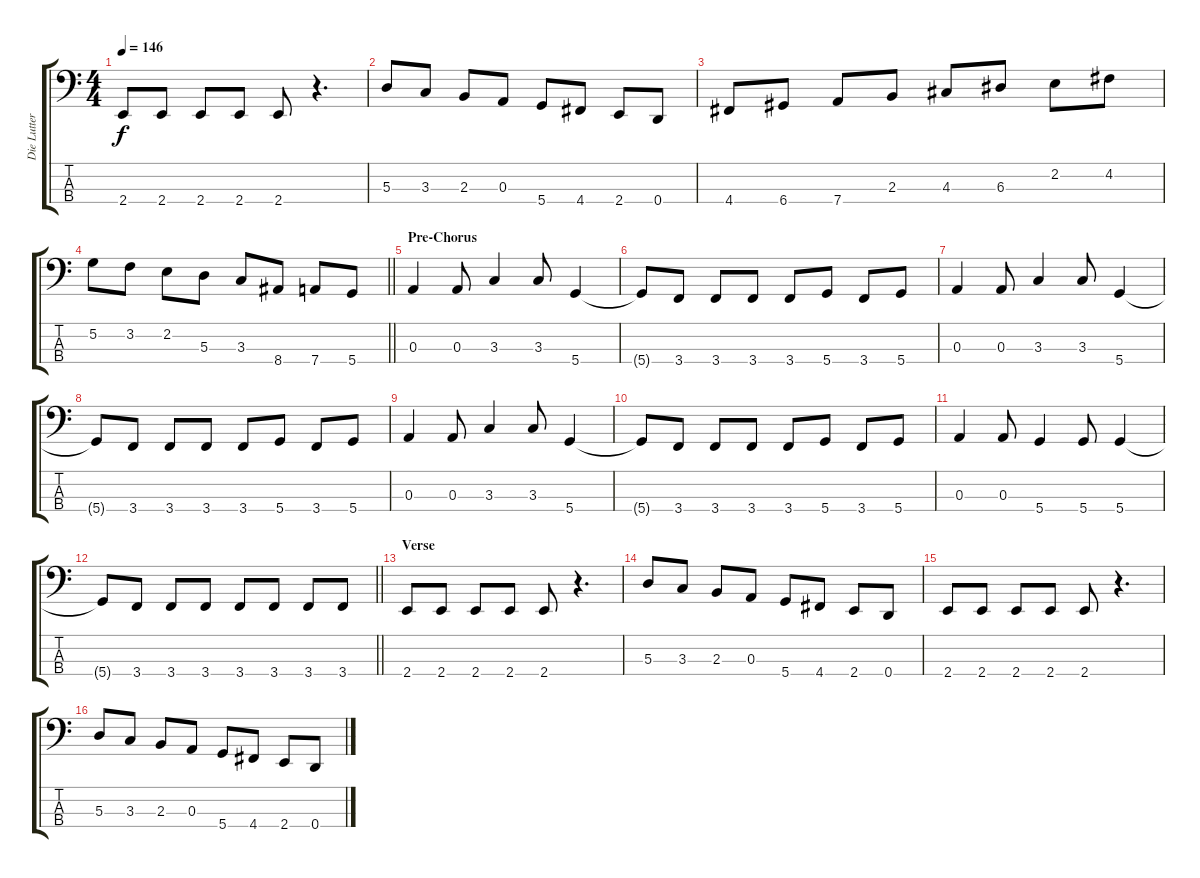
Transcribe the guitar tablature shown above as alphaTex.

\track ("Die Lutter" "Die Lutter") {instrument electricbasspick}
\staff {score tabs}
\tuning (G2 D2 A1 D1) {hide}
\ts (4 4)
\tempo 146
\clef f4
\ks c
2.4.8{dy f} 2.4.8 2.4.8 2.4.8 2.4.8 r.4{d} |
5.3.8 3.3.8 2.3.8 0.3.8 5.4.8 4.4.8 2.4.8 0.4.8 |
4.4.8 6.4.8 7.4.8 2.3.8 4.3.8 6.3.8 2.2.8 4.2.8 |
\barLineRight lightlight
5.2.8 3.2.8 2.2.8 5.3.8 3.3.8 8.4.8 7.4.8 5.4.8 |
\section ("" "Pre-Chorus")
0.3.4 0.3.8 3.3.4 3.3.8 5.4.4 |
5.4{t}.8 3.4.8 3.4.8 3.4.8 3.4.8 5.4.8 3.4.8 5.4.8 |
0.3.4 0.3.8 3.3.4 3.3.8 5.4.4 |
5.4{t}.8 3.4.8 3.4.8 3.4.8 3.4.8 5.4.8 3.4.8 5.4.8 |
0.3.4 0.3.8 3.3.4 3.3.8 5.4.4 |
5.4{t}.8 3.4.8 3.4.8 3.4.8 3.4.8 5.4.8 3.4.8 5.4.8 |
0.3.4 0.3.8 5.4.4 5.4.8 5.4.4 |
\barLineRight lightlight
5.4{t}.8 3.4.8 3.4.8 3.4.8 3.4.8 3.4.8 3.4.8 3.4.8 |
\section ("" "Verse")
2.4.8 2.4.8 2.4.8 2.4.8 2.4.8 r.4{d} |
5.3.8 3.3.8 2.3.8 0.3.8 5.4.8 4.4.8 2.4.8 0.4.8 |
2.4.8 2.4.8 2.4.8 2.4.8 2.4.8 r.4{d} |
5.3.8 3.3.8 2.3.8 0.3.8 5.4.8 4.4.8 2.4.8 0.4.8
